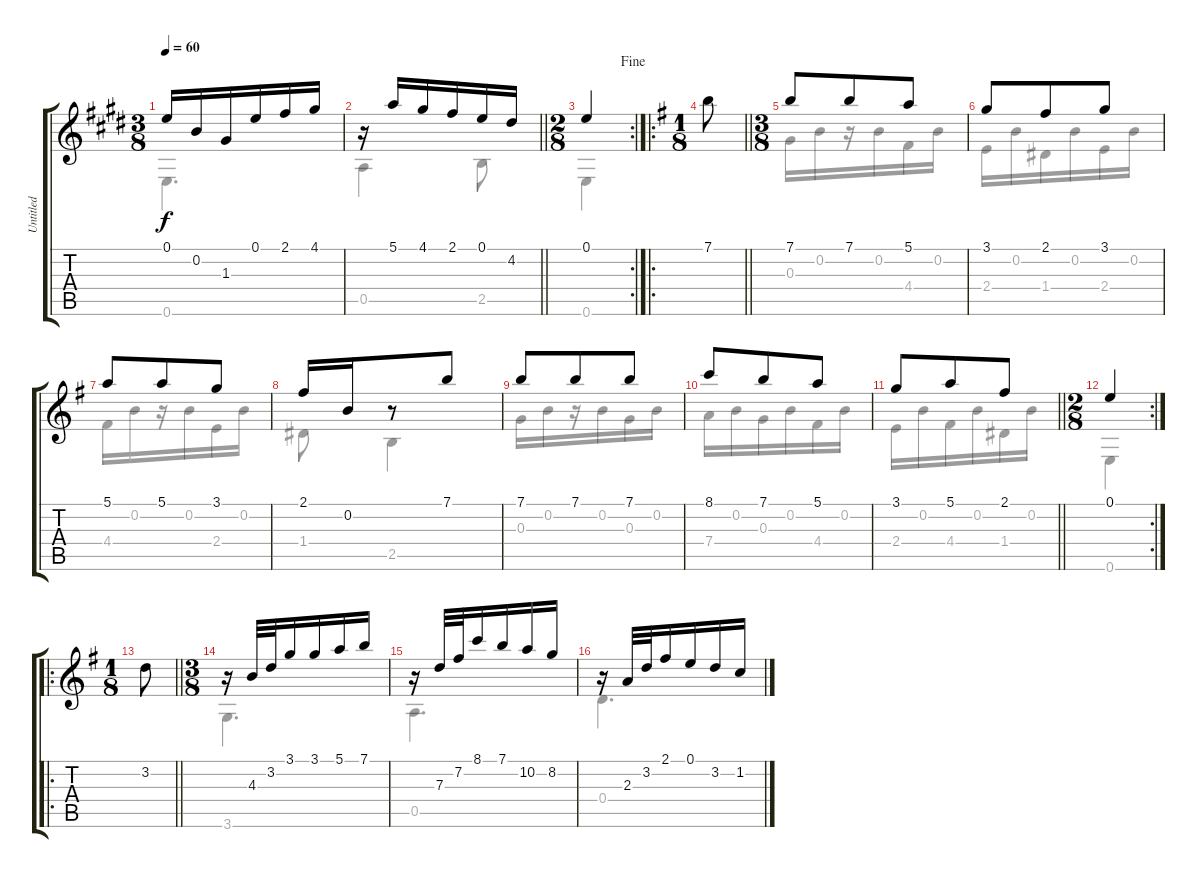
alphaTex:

\track ("Untitled" "Untitled") {instrument acousticguitarnylon}
\staff {score tabs}
\tuning (E4 B3 G3 D3 A2 E2) {hide}
\voice
\ts (3 8)
\tempo 60
\clef g2
\ks c#minor
0.1.16{dy f} 0.2.16 1.3.16 0.1.16 2.1.16 4.1.16 |
\barLineRight lightlight
r.16 5.1.16 4.1.16 2.1.16 0.1.16 4.2.16 |
\rc 2
\ts (2 8)
\jump fine
0.1.4 |
\ro
\ts (1 8)
\barLineRight lightlight
\ks g
7.1.8 |
\ts (3 8)
7.1.8 7.1.8 5.1.8 |
3.1.8 2.1.8 3.1.8 |
5.1.8 5.1.8 3.1.8 |
2.1.16 0.2.16 r.8 7.1.8 |
7.1.8 7.1.8 7.1.8 |
8.1.8 7.1.8 5.1.8 |
\barLineRight lightlight
3.1.8 5.1.8 2.1.8 |
\rc 2
\ts (2 8)
0.1.4 |
\ro
\ts (1 8)
\barLineRight lightlight
3.2.8 |
\ts (3 8)
r.16 4.3.32 3.2.32 3.1.16 3.1.16 5.1.16 7.1.16 |
r.16 7.3.32 7.2.32 8.1.16 7.1.16 10.2.16 8.2.16 |
r.16 2.3.32 3.2.32 2.1.16 0.1.16 3.2.16 1.2.16
\voice
\clef g2
\ottava regular
\simile none
\ks c#minor
0.6.4{d dy f} |
\barLineRight lightlight
0.5.4 2.5.8 |
0.6.4 |
\barLineRight lightlight
\ks g
|
0.3.16 0.2.16 r.16 0.2.16 4.4.16 0.2.16 |
2.4.16 0.2.16 1.4.16 0.2.16 2.4.16 0.2.16 |
4.4.16 0.2.16 r.16 0.2.16 2.4.16 0.2.16 |
1.4.8 2.5.4 |
0.3.16 0.2.16 r.16 0.2.16 0.3.16 0.2.16 |
7.4.16 0.2.16 0.3.16 0.2.16 4.4.16 0.2.16 |
\barLineRight lightlight
2.4.16 0.2.16 4.4.16 0.2.16 1.4.16 0.2.16 |
0.6.4 |
\barLineRight lightlight
|
3.6.4{d} |
0.5.4{d} |
0.4.4{d}
